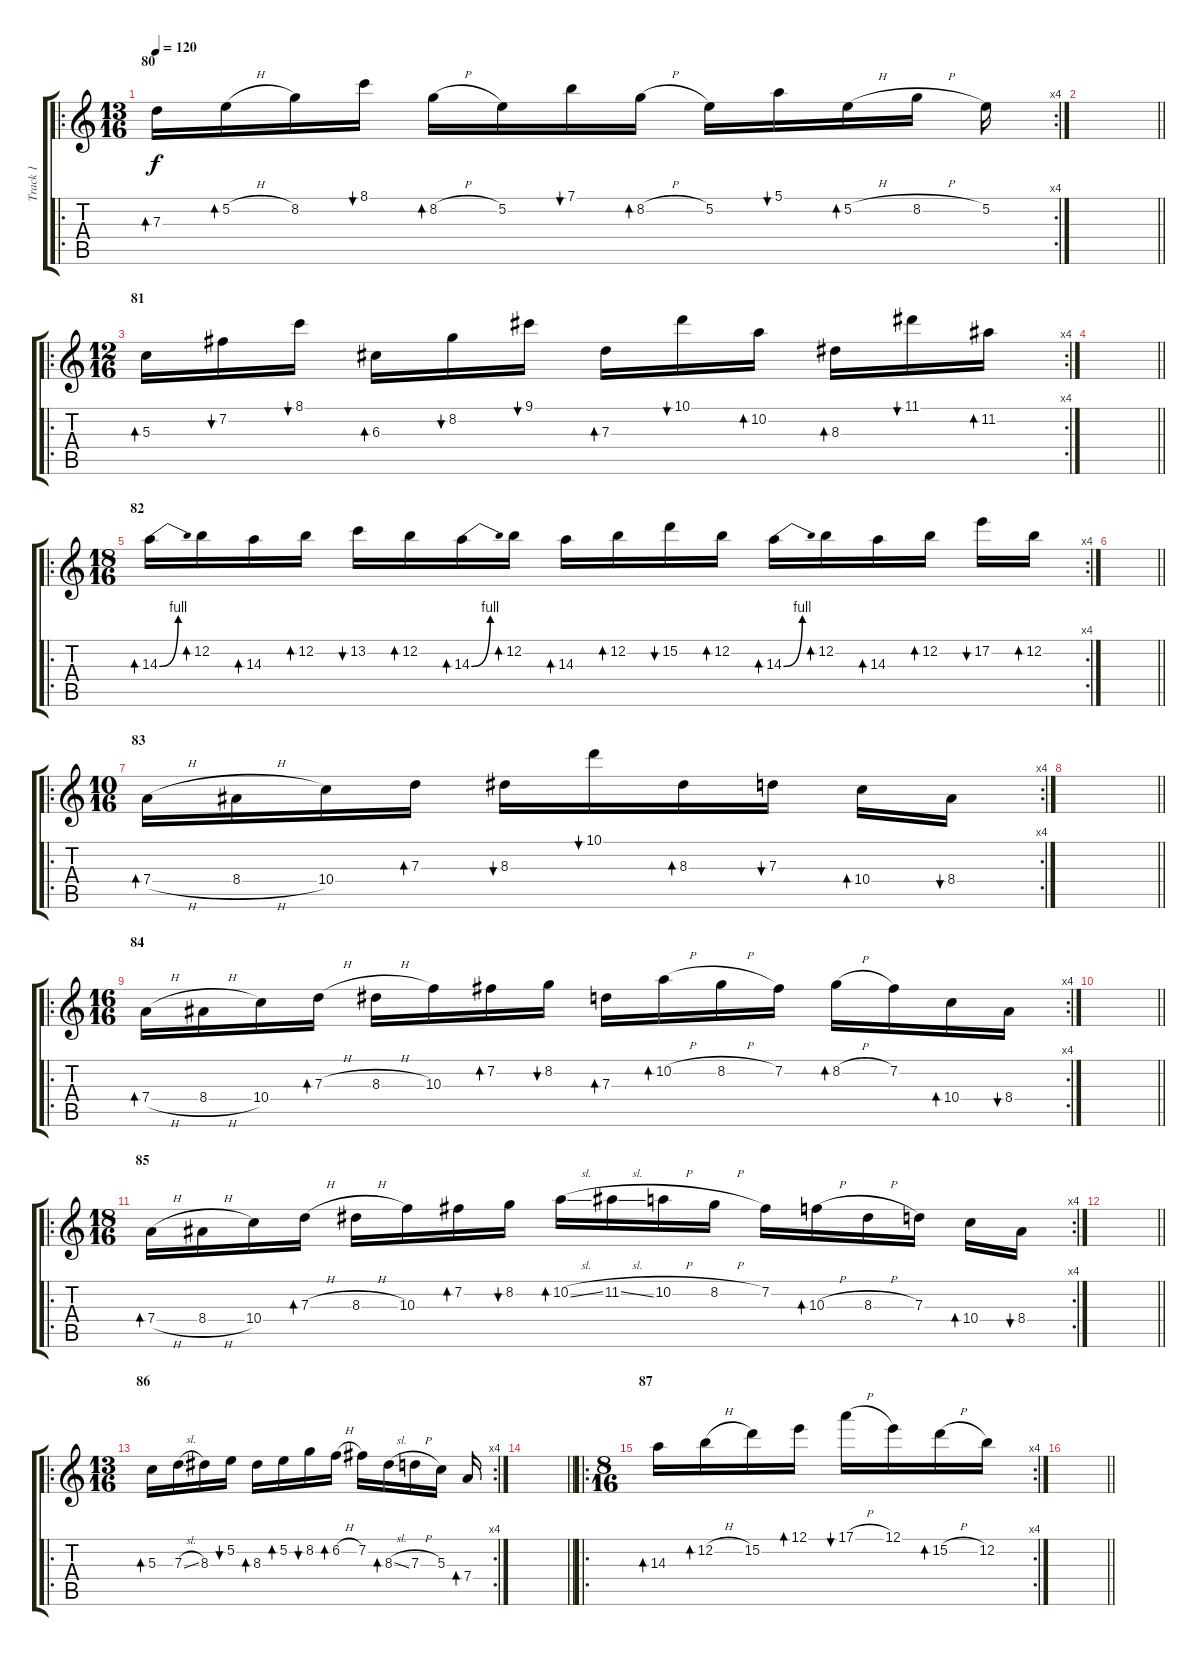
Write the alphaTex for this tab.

\track ("Track 1" "Track 1") {instrument distortionguitar}
\staff {score tabs}
\tuning (E4 B3 G3 D3 A2 E2) {hide}
\ro
\rc 4
\ts (13 16)
\section ("" "80")
\tempo 120
\clef g2
\ks c
7.3.16{bd 60 dy f} 5.2{h}.16{bd 60} 8.2.16 8.1.16{bu 60} 8.2{h}.16{bd 60} 5.2.16 7.1.16{bu 60} 8.2{h}.16{bd 60} 5.2.16 5.1.16{bu 60} 5.2{h}.16{bd 60} 8.2{h}.16 5.2.16 |
\barLineRight lightlight
|
\ro
\rc 4
\ts (12 16)
\section ("" "81")
5.3.16{bd 60} 7.2.16{bu 60} 8.1.16{bu 60} 6.3.16{bd 60} 8.2.16{bu 60} 9.1.16{bu 60} 7.3.16{bd 60} 10.1.16{bu 60} 10.2.16{bd 60} 8.3.16{bd 60} 11.1.16{bu 60} 11.2.16{bd 60} |
\barLineRight lightlight
|
\ro
\rc 4
\ts (18 16)
\section ("" "82")
14.3{be (bend 0 0 60 4)}.16{bd 60} 12.2.16{bd 60} 14.3.16{bd 60} 12.2.16{bd 60} 13.2.16{bu 60} 12.2.16{bd 60} 14.3{be (bend 0 0 60 4)}.16{bd 60} 12.2.16{bd 60} 14.3.16{bd 60} 12.2.16{bd 60} 15.2.16{bu 60} 12.2.16{bd 60} 14.3{be (bend 0 0 60 4)}.16{bd 60} 12.2.16{bd 60} 14.3.16{bd 60} 12.2.16{bd 60} 17.2.16{bu 60} 12.2.16{bd 60} |
\barLineRight lightlight
|
\ro
\rc 4
\ts (10 16)
\section ("" "83")
7.4{h}.16{bd 60} 8.4{h}.16 10.4.16 7.3.16{bd 60} 8.3.16{bu 60} 10.1.16{bu 60} 8.3.16{bd 60} 7.3.16{bu 60} 10.4.16{bd 60} 8.4.16{bu 60} |
\barLineRight lightlight
|
\ro
\rc 4
\ts (16 16)
\section ("" "84")
7.4{h}.16{bd 60} 8.4{h}.16 10.4.16 7.3{h}.16{bd 60} 8.3{h}.16 10.3.16 7.2.16{bd 60} 8.2.16{bu 60} 7.3.16{bd 60} 10.2{h}.16{bd 60} 8.2{h}.16 7.2.16 8.2{h}.16{bd 60} 7.2.16 10.4.16{bd 60} 8.4.16{bu 60} |
\barLineRight lightlight
|
\ro
\rc 4
\ts (18 16)
\section ("" "85")
7.4{h}.16{bd 60} 8.4{h}.16 10.4.16 7.3{h}.16{bd 60} 8.3{h}.16 10.3.16 7.2.16{bd 60} 8.2.16{bu 60} 10.2{sl}.16{bd 60} 11.2{sl}.16 10.2{h}.16 8.2{h}.16 7.2.16 10.3{h}.16{bd 60} 8.3{h}.16 7.3.16 10.4.16{bd 60} 8.4.16{bu 60} |
\barLineRight lightlight
|
\ro
\rc 4
\ts (13 16)
\section ("" "86")
5.3.16{bd 60} 7.3{sl}.16 8.3.16 5.2.16{bu 60} 8.3.16{bd 60} 5.2.16{bd 60} 8.2.16{bu 60} 6.2{h}.16{bd 60} 7.2.16 8.3{sl}.16{bd 60} 7.3{h}.16 5.3.16 7.4.16{bd 60} |
\barLineRight lightlight
|
\ro
\rc 4
\ts (8 16)
\section ("" "87")
14.3.16{bd 60} 12.2{h}.16{bd 60} 15.2.16 12.1.16{bd 60} 17.1{h}.16{bu 60} 12.1.16 15.2{h}.16{bd 60} 12.2.16 |
\barLineRight lightlight
